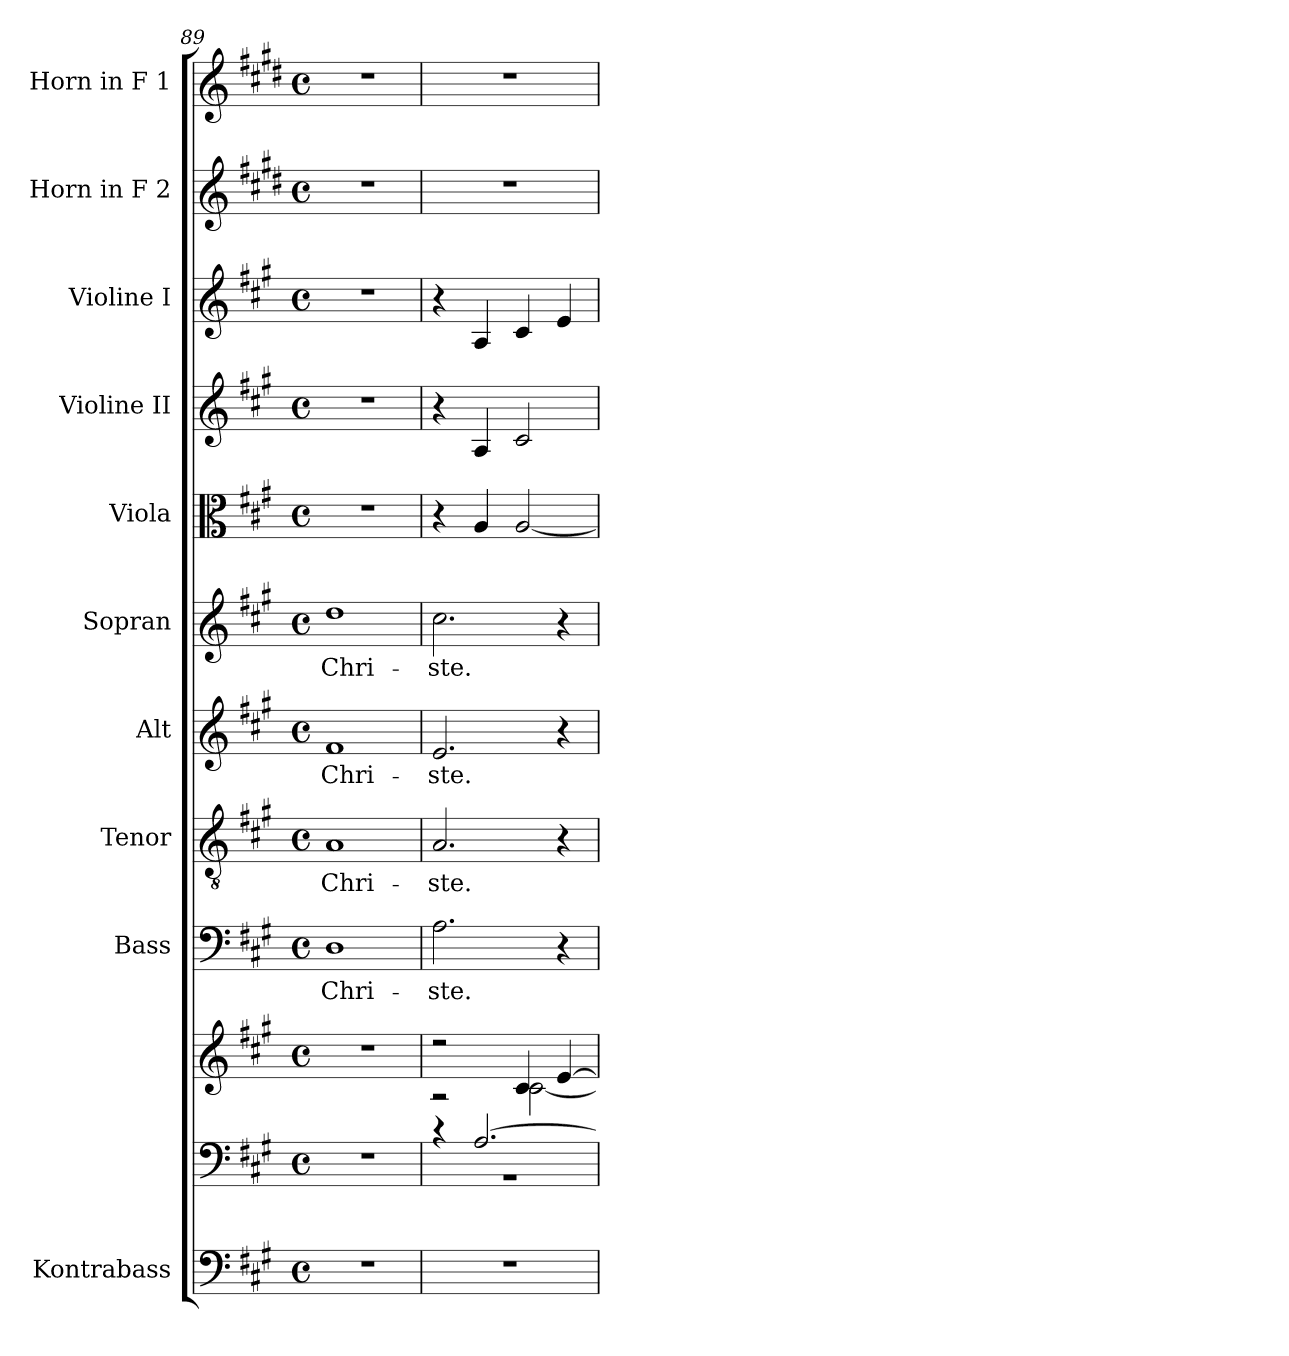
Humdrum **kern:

**kern	**kern	**kern	**kern	**text	**kern	**text	**kern	**text	**kern	**text	**kern	**kern	**kern	**kern	**kern
*part11	*part10	*part10	*part9	*part9	*part8	*part8	*part7	*part7	*part6	*part6	*part5	*part4	*part3	*part2	*part1
*staff12	*staff11	*staff10	*staff9	*staff9	*staff8	*staff8	*staff7	*staff7	*staff6	*staff6	*staff5	*staff4	*staff3	*staff2	*staff1
*I"Kontrabass	*	*	*I"Bass	*	*I"Tenor	*	*I"Alt	*	*I"Sopran	*	*I"Viola	*I"Violine II	*I"Violine I	*I"Horn in F 2	*I"Horn in F 1
*I'Kb.	*	*	*I'B.	*	*I'T.	*	*I'A.	*	*I'S.	*	*I'Vla.	*I'Vl. II	*I'Vl. I	*	*
*clefF4	*clefF4	*clefG2	*clefF4	*	*clefGv2	*	*clefG2	*	*clefG2	*	*clefC3	*clefG2	*clefG2	*clefG2	*clefG2
*ITrd7c12	*	*	*	*	*	*	*	*	*	*	*	*	*	*ITrd4c7	*ITrd4c7
*k[f#c#g#]	*k[f#c#g#]	*k[f#c#g#]	*k[f#c#g#]	*	*k[f#c#g#]	*	*k[f#c#g#]	*	*k[f#c#g#]	*	*k[f#c#g#]	*k[f#c#g#]	*k[f#c#g#]	*k[f#c#g#]	*k[f#c#g#]
*A:	*A:	*A:	*A:	*	*A:	*	*A:	*	*A:	*	*A:	*A:	*A:	*A:	*A:
*M4/4	*M4/4	*M4/4	*M4/4	*	*M4/4	*	*M4/4	*	*M4/4	*	*M4/4	*M4/4	*M4/4	*M4/4	*M4/4
*met(c)	*met(c)	*met(c)	*met(c)	*	*met(c)	*	*met(c)	*	*met(c)	*	*met(c)	*met(c)	*met(c)	*met(c)	*met(c)
=89	=89	=89	=89	=89	=89	=89	=89	=89	=89	=89	=89	=89	=89	=89	=89
!	!	!	!	!LO:LY:b	!	!LO:LY:b	!	!LO:LY:b	!	!LO:LY:b	!	!	!	!	!
1r	1r	1r	1D	Chri-	1A	Chri-	1f#	Chri-	1dd	Chri-	1r	1r	1r	1r	1r
=90	=90	=90	=90	=90	=90	=90	=90	=90	=90	=90	=90	=90	=90	=90	=90
*	*^	*^	*	*	*	*	*	*	*	*	*	*	*	*	*
!	!	!	!	!	!	!LO:LY:b	!	!LO:LY:b	!	!LO:LY:b	!	!LO:LY:b	!	!	!	!	!
1r	4rc	1rBB	2r	2r	2.A\	-ste.	2.A/	-ste.	2.e/	-ste.	2.cc#\	-ste.	4r	4r	4r	1r	1r
.	[>2.A/	.	.	.	.	.	.	.	.	.	.	.	4A/	4A/	4A/	.	.
.	.	.	4c#/	[<2c#\	.	.	.	.	.	.	.	.	[2A/	2c#/	4c#/	.	.
.	.	.	[>4e/	.	4r	.	4r	.	4r	.	4r	.	.	.	4e/	.	.
*	*v	*v	*	*	*	*	*	*	*	*	*	*	*	*	*	*	*
*	*	*v	*v	*	*	*	*	*	*	*	*	*	*	*	*	*
=	=	=	=	=	=	=	=	=	=	=	=	=	=	=	=
*-	*-	*-	*-	*-	*-	*-	*-	*-	*-	*-	*-	*-	*-	*-	*-
